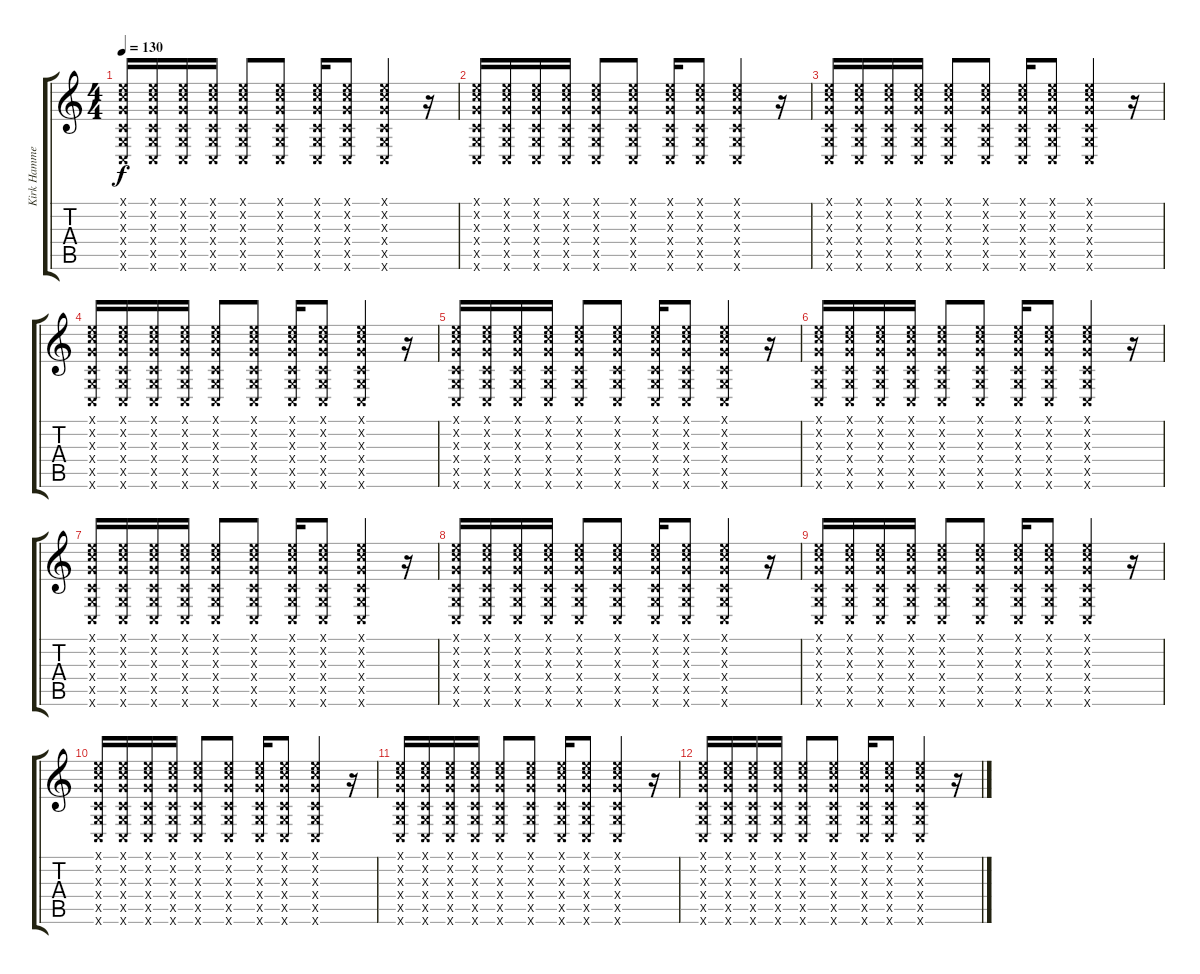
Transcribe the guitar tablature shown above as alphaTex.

\track ("Kirk Hammet" "Kirk Hamme") {instrument overdrivenguitar}
\staff {score tabs}
\tuning (E4 C4 G3 C3 G2 C2) {hide}
\ts (4 4)
\tempo 130
\clef g2
\ks c
(0.1{x} 0.2{x} 0.3{x} 0.4{x} 0.5{x} 0.6{x}).16{dy f} (0.1{x} 0.2{x} 0.3{x} 0.4{x} 0.5{x} 0.6{x}).16 (0.1{x} 0.2{x} 0.3{x} 0.4{x} 0.5{x} 0.6{x}).16 (0.1{x} 0.2{x} 0.3{x} 0.4{x} 0.5{x} 0.6{x}).16 (0.1{x} 0.2{x} 0.3{x} 0.4{x} 0.5{x} 0.6{x}).8 (0.1{x} 0.2{x} 0.3{x} 0.4{x} 0.5{x} 0.6{x}).8 (0.1{x} 0.2{x} 0.3{x} 0.4{x} 0.5{x} 0.6{x}).16 (0.1{x} 0.2{x} 0.3{x} 0.4{x} 0.5{x} 0.6{x}).8 (0.1{x} 0.2{x} 0.3{x} 0.4{x} 0.5{x} 0.6{x}).4 r.16 |
(0.1{x} 0.2{x} 0.3{x} 0.4{x} 0.5{x} 0.6{x}).16 (0.1{x} 0.2{x} 0.3{x} 0.4{x} 0.5{x} 0.6{x}).16 (0.1{x} 0.2{x} 0.3{x} 0.4{x} 0.5{x} 0.6{x}).16 (0.1{x} 0.2{x} 0.3{x} 0.4{x} 0.5{x} 0.6{x}).16 (0.1{x} 0.2{x} 0.3{x} 0.4{x} 0.5{x} 0.6{x}).8 (0.1{x} 0.2{x} 0.3{x} 0.4{x} 0.5{x} 0.6{x}).8 (0.1{x} 0.2{x} 0.3{x} 0.4{x} 0.5{x} 0.6{x}).16 (0.1{x} 0.2{x} 0.3{x} 0.4{x} 0.5{x} 0.6{x}).8 (0.1{x} 0.2{x} 0.3{x} 0.4{x} 0.5{x} 0.6{x}).4 r.16 |
(0.1{x} 0.2{x} 0.3{x} 0.4{x} 0.5{x} 0.6{x}).16 (0.1{x} 0.2{x} 0.3{x} 0.4{x} 0.5{x} 0.6{x}).16 (0.1{x} 0.2{x} 0.3{x} 0.4{x} 0.5{x} 0.6{x}).16 (0.1{x} 0.2{x} 0.3{x} 0.4{x} 0.5{x} 0.6{x}).16 (0.1{x} 0.2{x} 0.3{x} 0.4{x} 0.5{x} 0.6{x}).8 (0.1{x} 0.2{x} 0.3{x} 0.4{x} 0.5{x} 0.6{x}).8 (0.1{x} 0.2{x} 0.3{x} 0.4{x} 0.5{x} 0.6{x}).16 (0.1{x} 0.2{x} 0.3{x} 0.4{x} 0.5{x} 0.6{x}).8 (0.1{x} 0.2{x} 0.3{x} 0.4{x} 0.5{x} 0.6{x}).4 r.16 |
(0.1{x} 0.2{x} 0.3{x} 0.4{x} 0.5{x} 0.6{x}).16 (0.1{x} 0.2{x} 0.3{x} 0.4{x} 0.5{x} 0.6{x}).16 (0.1{x} 0.2{x} 0.3{x} 0.4{x} 0.5{x} 0.6{x}).16 (0.1{x} 0.2{x} 0.3{x} 0.4{x} 0.5{x} 0.6{x}).16 (0.1{x} 0.2{x} 0.3{x} 0.4{x} 0.5{x} 0.6{x}).8 (0.1{x} 0.2{x} 0.3{x} 0.4{x} 0.5{x} 0.6{x}).8 (0.1{x} 0.2{x} 0.3{x} 0.4{x} 0.5{x} 0.6{x}).16 (0.1{x} 0.2{x} 0.3{x} 0.4{x} 0.5{x} 0.6{x}).8 (0.1{x} 0.2{x} 0.3{x} 0.4{x} 0.5{x} 0.6{x}).4 r.16 |
(0.1{x} 0.2{x} 0.3{x} 0.4{x} 0.5{x} 0.6{x}).16 (0.1{x} 0.2{x} 0.3{x} 0.4{x} 0.5{x} 0.6{x}).16 (0.1{x} 0.2{x} 0.3{x} 0.4{x} 0.5{x} 0.6{x}).16 (0.1{x} 0.2{x} 0.3{x} 0.4{x} 0.5{x} 0.6{x}).16 (0.1{x} 0.2{x} 0.3{x} 0.4{x} 0.5{x} 0.6{x}).8 (0.1{x} 0.2{x} 0.3{x} 0.4{x} 0.5{x} 0.6{x}).8 (0.1{x} 0.2{x} 0.3{x} 0.4{x} 0.5{x} 0.6{x}).16 (0.1{x} 0.2{x} 0.3{x} 0.4{x} 0.5{x} 0.6{x}).8 (0.1{x} 0.2{x} 0.3{x} 0.4{x} 0.5{x} 0.6{x}).4 r.16 |
(0.1{x} 0.2{x} 0.3{x} 0.4{x} 0.5{x} 0.6{x}).16 (0.1{x} 0.2{x} 0.3{x} 0.4{x} 0.5{x} 0.6{x}).16 (0.1{x} 0.2{x} 0.3{x} 0.4{x} 0.5{x} 0.6{x}).16 (0.1{x} 0.2{x} 0.3{x} 0.4{x} 0.5{x} 0.6{x}).16 (0.1{x} 0.2{x} 0.3{x} 0.4{x} 0.5{x} 0.6{x}).8 (0.1{x} 0.2{x} 0.3{x} 0.4{x} 0.5{x} 0.6{x}).8 (0.1{x} 0.2{x} 0.3{x} 0.4{x} 0.5{x} 0.6{x}).16 (0.1{x} 0.2{x} 0.3{x} 0.4{x} 0.5{x} 0.6{x}).8 (0.1{x} 0.2{x} 0.3{x} 0.4{x} 0.5{x} 0.6{x}).4 r.16 |
(0.1{x} 0.2{x} 0.3{x} 0.4{x} 0.5{x} 0.6{x}).16 (0.1{x} 0.2{x} 0.3{x} 0.4{x} 0.5{x} 0.6{x}).16 (0.1{x} 0.2{x} 0.3{x} 0.4{x} 0.5{x} 0.6{x}).16 (0.1{x} 0.2{x} 0.3{x} 0.4{x} 0.5{x} 0.6{x}).16 (0.1{x} 0.2{x} 0.3{x} 0.4{x} 0.5{x} 0.6{x}).8 (0.1{x} 0.2{x} 0.3{x} 0.4{x} 0.5{x} 0.6{x}).8 (0.1{x} 0.2{x} 0.3{x} 0.4{x} 0.5{x} 0.6{x}).16 (0.1{x} 0.2{x} 0.3{x} 0.4{x} 0.5{x} 0.6{x}).8 (0.1{x} 0.2{x} 0.3{x} 0.4{x} 0.5{x} 0.6{x}).4 r.16 |
(0.1{x} 0.2{x} 0.3{x} 0.4{x} 0.5{x} 0.6{x}).16 (0.1{x} 0.2{x} 0.3{x} 0.4{x} 0.5{x} 0.6{x}).16 (0.1{x} 0.2{x} 0.3{x} 0.4{x} 0.5{x} 0.6{x}).16 (0.1{x} 0.2{x} 0.3{x} 0.4{x} 0.5{x} 0.6{x}).16 (0.1{x} 0.2{x} 0.3{x} 0.4{x} 0.5{x} 0.6{x}).8 (0.1{x} 0.2{x} 0.3{x} 0.4{x} 0.5{x} 0.6{x}).8 (0.1{x} 0.2{x} 0.3{x} 0.4{x} 0.5{x} 0.6{x}).16 (0.1{x} 0.2{x} 0.3{x} 0.4{x} 0.5{x} 0.6{x}).8 (0.1{x} 0.2{x} 0.3{x} 0.4{x} 0.5{x} 0.6{x}).4 r.16 |
(0.1{x} 0.2{x} 0.3{x} 0.4{x} 0.5{x} 0.6{x}).16 (0.1{x} 0.2{x} 0.3{x} 0.4{x} 0.5{x} 0.6{x}).16 (0.1{x} 0.2{x} 0.3{x} 0.4{x} 0.5{x} 0.6{x}).16 (0.1{x} 0.2{x} 0.3{x} 0.4{x} 0.5{x} 0.6{x}).16 (0.1{x} 0.2{x} 0.3{x} 0.4{x} 0.5{x} 0.6{x}).8 (0.1{x} 0.2{x} 0.3{x} 0.4{x} 0.5{x} 0.6{x}).8 (0.1{x} 0.2{x} 0.3{x} 0.4{x} 0.5{x} 0.6{x}).16 (0.1{x} 0.2{x} 0.3{x} 0.4{x} 0.5{x} 0.6{x}).8 (0.1{x} 0.2{x} 0.3{x} 0.4{x} 0.5{x} 0.6{x}).4 r.16 |
(0.1{x} 0.2{x} 0.3{x} 0.4{x} 0.5{x} 0.6{x}).16 (0.1{x} 0.2{x} 0.3{x} 0.4{x} 0.5{x} 0.6{x}).16 (0.1{x} 0.2{x} 0.3{x} 0.4{x} 0.5{x} 0.6{x}).16 (0.1{x} 0.2{x} 0.3{x} 0.4{x} 0.5{x} 0.6{x}).16 (0.1{x} 0.2{x} 0.3{x} 0.4{x} 0.5{x} 0.6{x}).8 (0.1{x} 0.2{x} 0.3{x} 0.4{x} 0.5{x} 0.6{x}).8 (0.1{x} 0.2{x} 0.3{x} 0.4{x} 0.5{x} 0.6{x}).16 (0.1{x} 0.2{x} 0.3{x} 0.4{x} 0.5{x} 0.6{x}).8 (0.1{x} 0.2{x} 0.3{x} 0.4{x} 0.5{x} 0.6{x}).4 r.16 |
(0.1{x} 0.2{x} 0.3{x} 0.4{x} 0.5{x} 0.6{x}).16 (0.1{x} 0.2{x} 0.3{x} 0.4{x} 0.5{x} 0.6{x}).16 (0.1{x} 0.2{x} 0.3{x} 0.4{x} 0.5{x} 0.6{x}).16 (0.1{x} 0.2{x} 0.3{x} 0.4{x} 0.5{x} 0.6{x}).16 (0.1{x} 0.2{x} 0.3{x} 0.4{x} 0.5{x} 0.6{x}).8 (0.1{x} 0.2{x} 0.3{x} 0.4{x} 0.5{x} 0.6{x}).8 (0.1{x} 0.2{x} 0.3{x} 0.4{x} 0.5{x} 0.6{x}).16 (0.1{x} 0.2{x} 0.3{x} 0.4{x} 0.5{x} 0.6{x}).8 (0.1{x} 0.2{x} 0.3{x} 0.4{x} 0.5{x} 0.6{x}).4 r.16 |
(0.1{x} 0.2{x} 0.3{x} 0.4{x} 0.5{x} 0.6{x}).16 (0.1{x} 0.2{x} 0.3{x} 0.4{x} 0.5{x} 0.6{x}).16 (0.1{x} 0.2{x} 0.3{x} 0.4{x} 0.5{x} 0.6{x}).16 (0.1{x} 0.2{x} 0.3{x} 0.4{x} 0.5{x} 0.6{x}).16 (0.1{x} 0.2{x} 0.3{x} 0.4{x} 0.5{x} 0.6{x}).8 (0.1{x} 0.2{x} 0.3{x} 0.4{x} 0.5{x} 0.6{x}).8 (0.1{x} 0.2{x} 0.3{x} 0.4{x} 0.5{x} 0.6{x}).16 (0.1{x} 0.2{x} 0.3{x} 0.4{x} 0.5{x} 0.6{x}).8 (0.1{x} 0.2{x} 0.3{x} 0.4{x} 0.5{x} 0.6{x}).4 r.16
